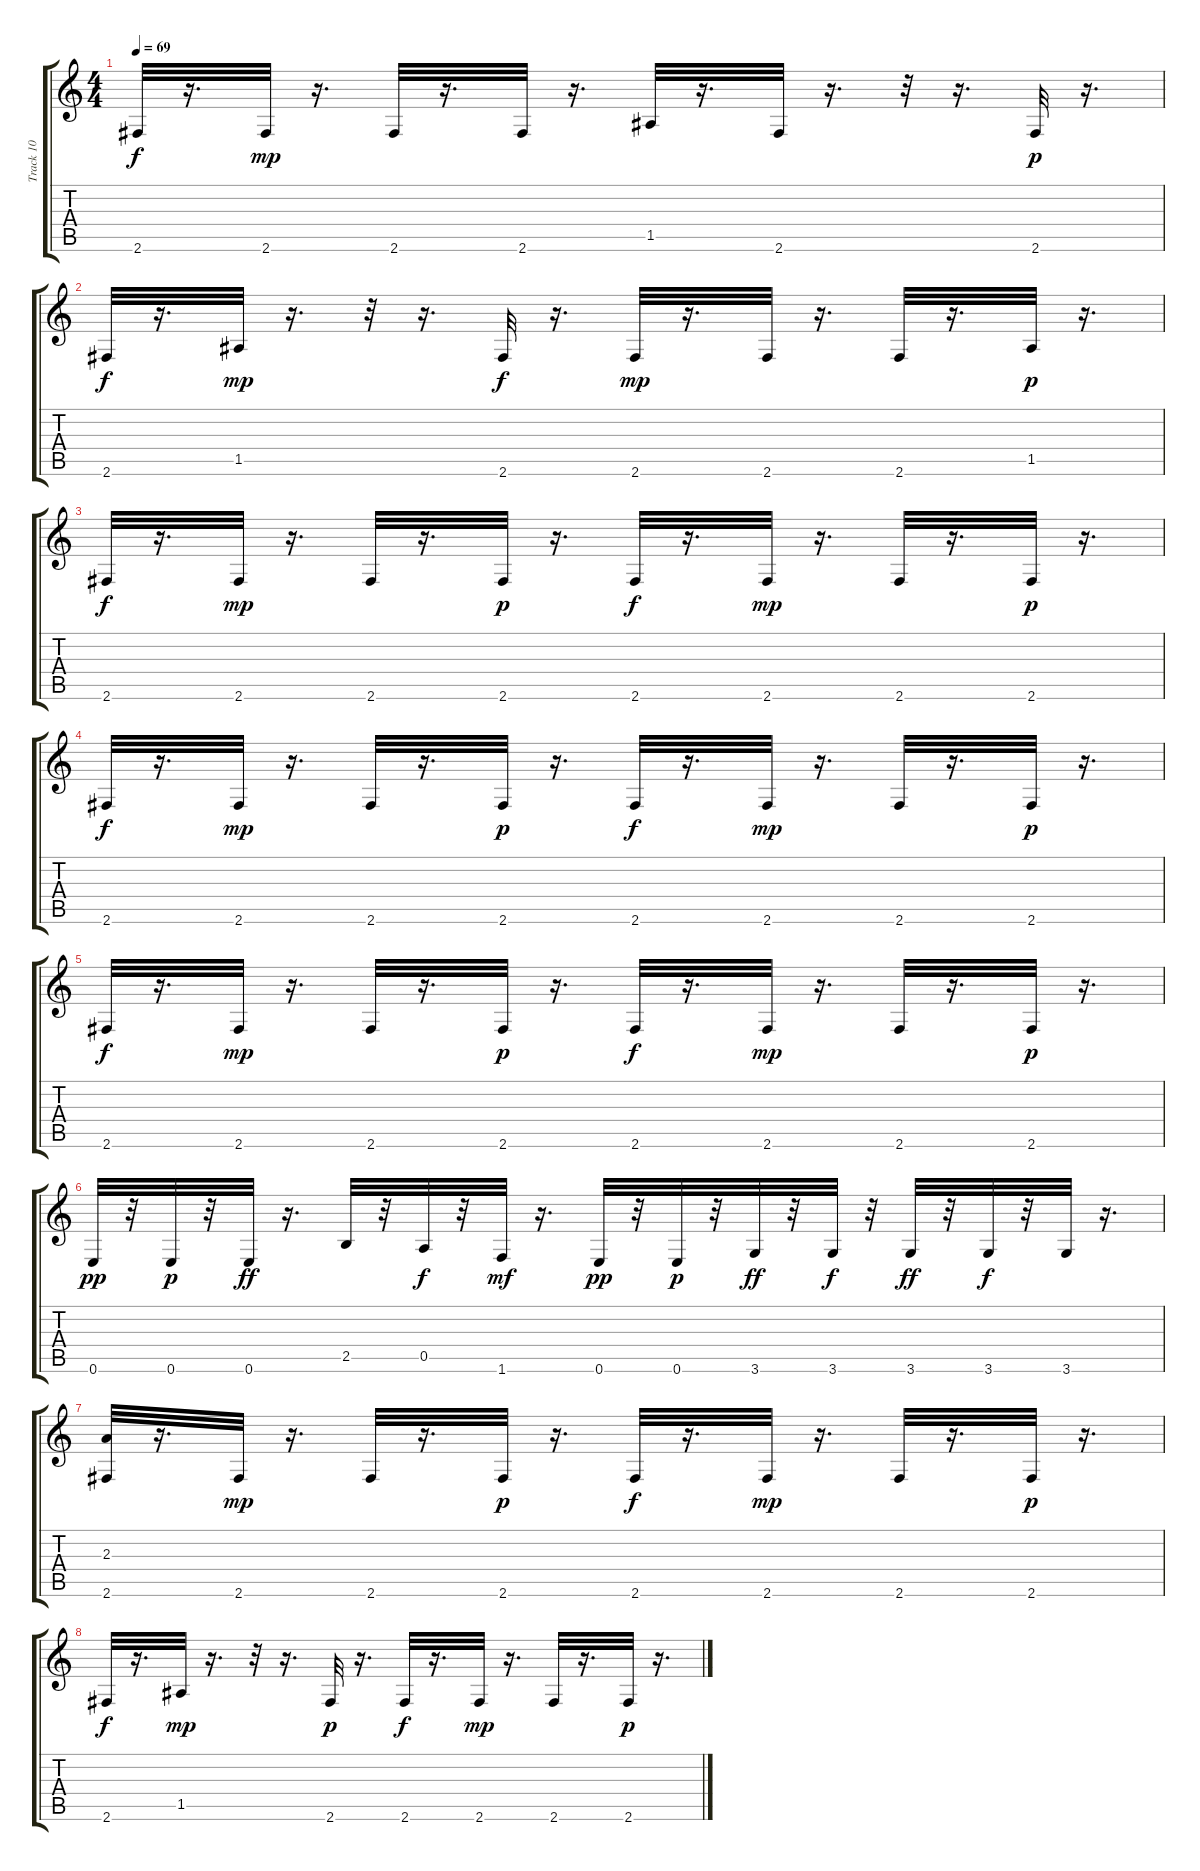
\track ("Track 10" "Track 10") {instrument acousticguitarsteel}
\staff {score tabs}
\tuning (E4 B3 G3 D3 A2 E2) {hide}
\ts (4 4)
\tempo 69
\clef g2
\ks c
2.6.32{dy f} r.16{d} 2.6.32{dy mp} r.16{d} 2.6.32 r.16{d} 2.6.32 r.16{d} 1.5.32 r.16{d} 2.6.32 r.16{d} r.32 r.16{d} 2.6.32{dy p} r.16{d} |
2.6.32{dy f} r.16{d} 1.5.32{dy mp} r.16{d} r.32 r.16{d} 2.6.32{dy f} r.16{d} 2.6.32{dy mp} r.16{d} 2.6.32 r.16{d} 2.6.32 r.16{d} 1.5.32{dy p} r.16{d} |
2.6.32{dy f} r.16{d} 2.6.32{dy mp} r.16{d} 2.6.32 r.16{d} 2.6.32{dy p} r.16{d} 2.6.32{dy f} r.16{d} 2.6.32{dy mp} r.16{d} 2.6.32 r.16{d} 2.6.32{dy p} r.16{d} |
2.6.32{dy f} r.16{d} 2.6.32{dy mp} r.16{d} 2.6.32 r.16{d} 2.6.32{dy p} r.16{d} 2.6.32{dy f} r.16{d} 2.6.32{dy mp} r.16{d} 2.6.32 r.16{d} 2.6.32{dy p} r.16{d} |
2.6.32{dy f} r.16{d} 2.6.32{dy mp} r.16{d} 2.6.32 r.16{d} 2.6.32{dy p} r.16{d} 2.6.32{dy f} r.16{d} 2.6.32{dy mp} r.16{d} 2.6.32 r.16{d} 2.6.32{dy p} r.16{d} |
0.6.32{dy pp} r.32 0.6.32{dy p} r.32 0.6.32{dy ff} r.16{d} 2.5.32 r.32 0.5.32{dy f} r.32 1.6.32{dy mf} r.16{d} 0.6.32{dy pp} r.32 0.6.32{dy p} r.32 3.6.32{dy ff} r.32 3.6.32{dy f} r.32 3.6.32{dy ff} r.32 3.6.32{dy f} r.32 3.6.32 r.16{d} |
(2.3 2.6).32 r.16{d} 2.6.32{dy mp} r.16{d} 2.6.32 r.16{d} 2.6.32{dy p} r.16{d} 2.6.32{dy f} r.16{d} 2.6.32{dy mp} r.16{d} 2.6.32 r.16{d} 2.6.32{dy p} r.16{d} |
2.6.32{dy f} r.16{d} 1.5.32{dy mp} r.16{d} r.32 r.16{d} 2.6.32{dy p} r.16{d} 2.6.32{dy f} r.16{d} 2.6.32{dy mp} r.16{d} 2.6.32 r.16{d} 2.6.32{dy p} r.16{d}
